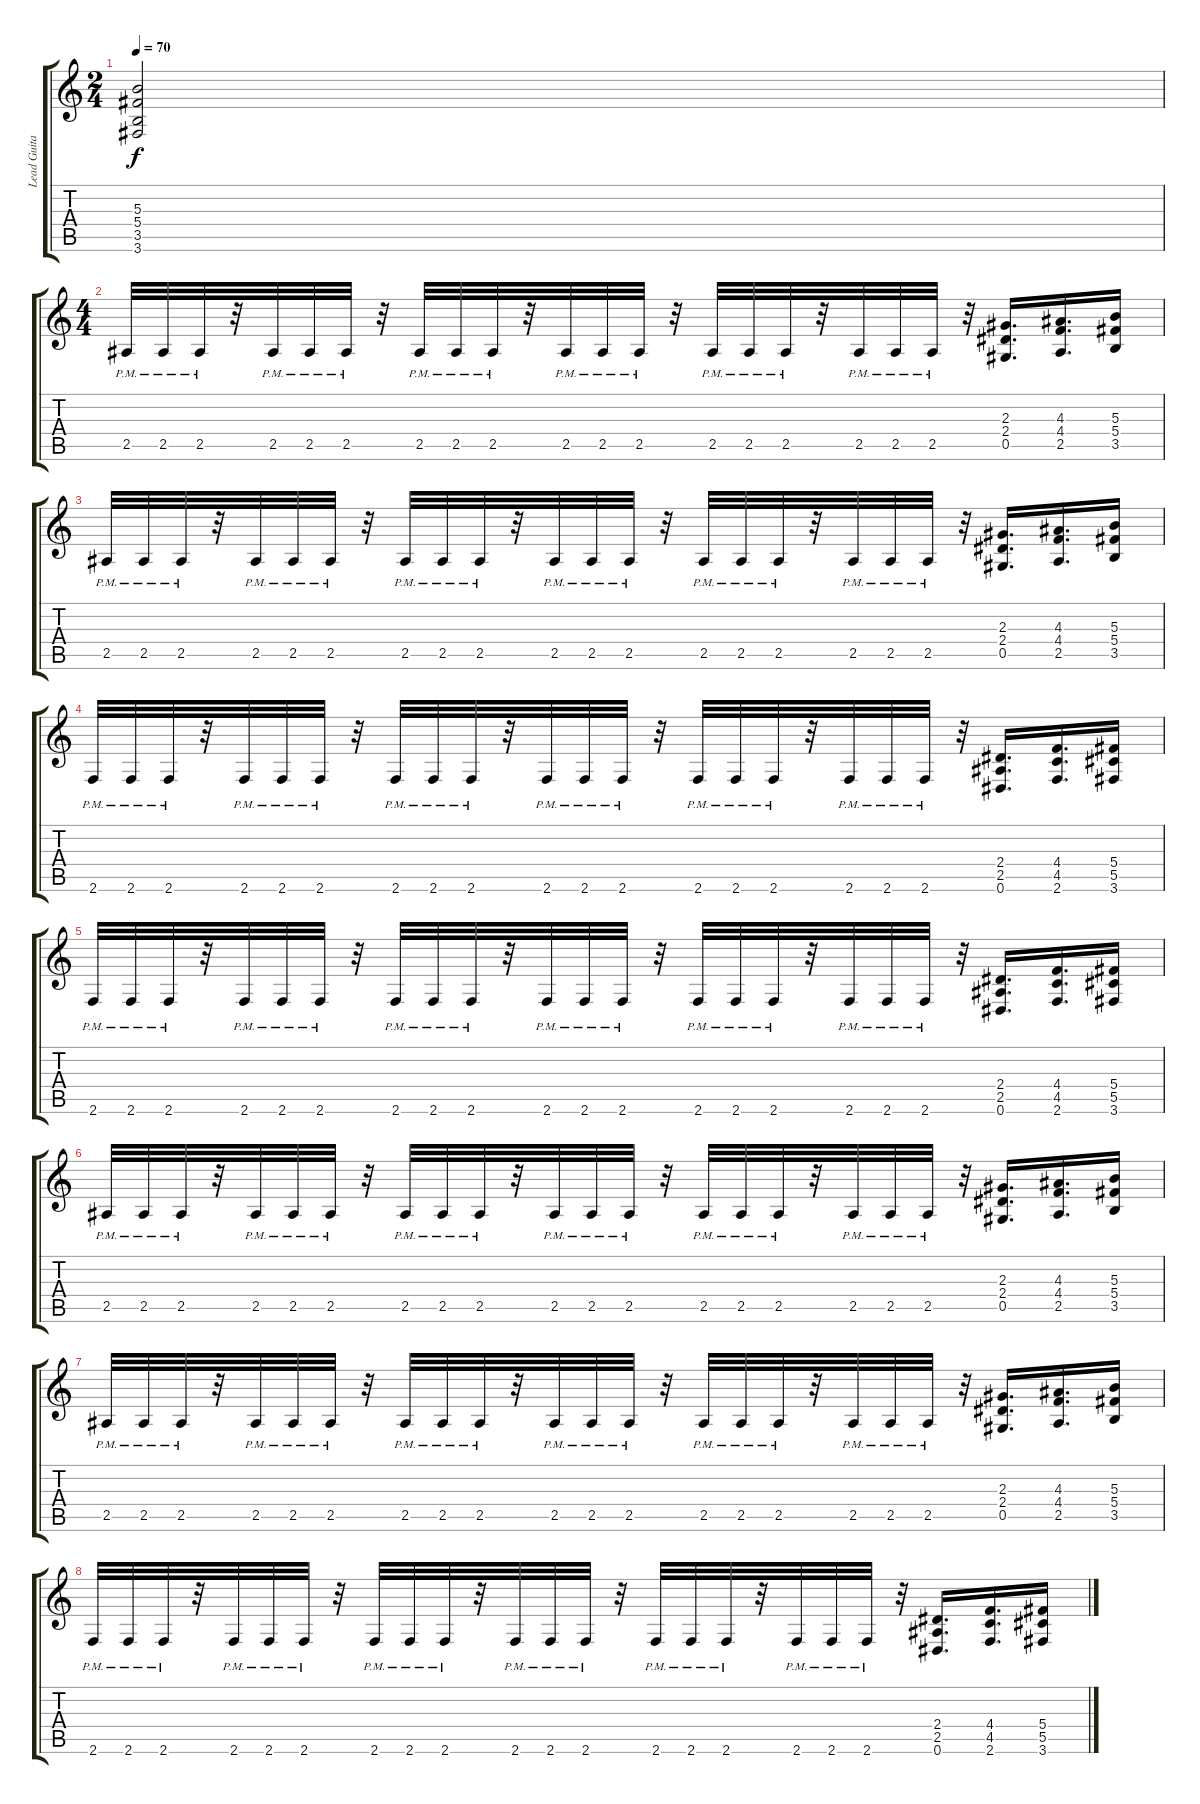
\track ("Lead Guitar" "Lead Guita") {instrument distortionguitar}
\staff {score tabs}
\tuning (Eb4 Bb3 Gb3 Db3 Ab2 Eb2) {hide}
\ts (2 4)
\tempo 70
\clef g2
\ks c
(5.3{t} 5.4{t} 3.5{t} 3.6{t}).2{dy f} |
\ts (4 4)
2.5{pm}.32 2.5{pm}.32 2.5{pm}.32 r.32 2.5{pm}.32 2.5{pm}.32 2.5{pm}.32 r.32 2.5{pm}.32 2.5{pm}.32 2.5{pm}.32 r.32 2.5{pm}.32 2.5{pm}.32 2.5{pm}.32 r.32 2.5{pm}.32 2.5{pm}.32 2.5{pm}.32 r.32 2.5{pm}.32 2.5{pm}.32 2.5{pm}.32 r.32 (2.3 2.4 0.5).16{d} (4.3 4.4 2.5).16{d} (5.3 5.4 3.5).16 |
2.5{pm}.32 2.5{pm}.32 2.5{pm}.32 r.32 2.5{pm}.32 2.5{pm}.32 2.5{pm}.32 r.32 2.5{pm}.32 2.5{pm}.32 2.5{pm}.32 r.32 2.5{pm}.32 2.5{pm}.32 2.5{pm}.32 r.32 2.5{pm}.32 2.5{pm}.32 2.5{pm}.32 r.32 2.5{pm}.32 2.5{pm}.32 2.5{pm}.32 r.32 (2.3 2.4 0.5).16{d} (4.3 4.4 2.5).16{d} (5.3 5.4 3.5).16 |
2.6{pm}.32 2.6{pm}.32 2.6{pm}.32 r.32 2.6{pm}.32 2.6{pm}.32 2.6{pm}.32 r.32 2.6{pm}.32 2.6{pm}.32 2.6{pm}.32 r.32 2.6{pm}.32 2.6{pm}.32 2.6{pm}.32 r.32 2.6{pm}.32 2.6{pm}.32 2.6{pm}.32 r.32 2.6{pm}.32 2.6{pm}.32 2.6{pm}.32 r.32 (2.4 2.5 0.6).16{d} (4.4 4.5 2.6).16{d} (5.4 5.5 3.6).16 |
2.6{pm}.32 2.6{pm}.32 2.6{pm}.32 r.32 2.6{pm}.32 2.6{pm}.32 2.6{pm}.32 r.32 2.6{pm}.32 2.6{pm}.32 2.6{pm}.32 r.32 2.6{pm}.32 2.6{pm}.32 2.6{pm}.32 r.32 2.6{pm}.32 2.6{pm}.32 2.6{pm}.32 r.32 2.6{pm}.32 2.6{pm}.32 2.6{pm}.32 r.32 (2.4 2.5 0.6).16{d} (4.4 4.5 2.6).16{d} (5.4 5.5 3.6).16 |
2.5{pm}.32 2.5{pm}.32 2.5{pm}.32 r.32 2.5{pm}.32 2.5{pm}.32 2.5{pm}.32 r.32 2.5{pm}.32 2.5{pm}.32 2.5{pm}.32 r.32 2.5{pm}.32 2.5{pm}.32 2.5{pm}.32 r.32 2.5{pm}.32 2.5{pm}.32 2.5{pm}.32 r.32 2.5{pm}.32 2.5{pm}.32 2.5{pm}.32 r.32 (2.3 2.4 0.5).16{d} (4.3 4.4 2.5).16{d} (5.3 5.4 3.5).16 |
2.5{pm}.32 2.5{pm}.32 2.5{pm}.32 r.32 2.5{pm}.32 2.5{pm}.32 2.5{pm}.32 r.32 2.5{pm}.32 2.5{pm}.32 2.5{pm}.32 r.32 2.5{pm}.32 2.5{pm}.32 2.5{pm}.32 r.32 2.5{pm}.32 2.5{pm}.32 2.5{pm}.32 r.32 2.5{pm}.32 2.5{pm}.32 2.5{pm}.32 r.32 (2.3 2.4 0.5).16{d} (4.3 4.4 2.5).16{d} (5.3 5.4 3.5).16 |
2.6{pm}.32 2.6{pm}.32 2.6{pm}.32 r.32 2.6{pm}.32 2.6{pm}.32 2.6{pm}.32 r.32 2.6{pm}.32 2.6{pm}.32 2.6{pm}.32 r.32 2.6{pm}.32 2.6{pm}.32 2.6{pm}.32 r.32 2.6{pm}.32 2.6{pm}.32 2.6{pm}.32 r.32 2.6{pm}.32 2.6{pm}.32 2.6{pm}.32 r.32 (2.4 2.5 0.6).16{d} (4.4 4.5 2.6).16{d} (5.4 5.5 3.6).16
